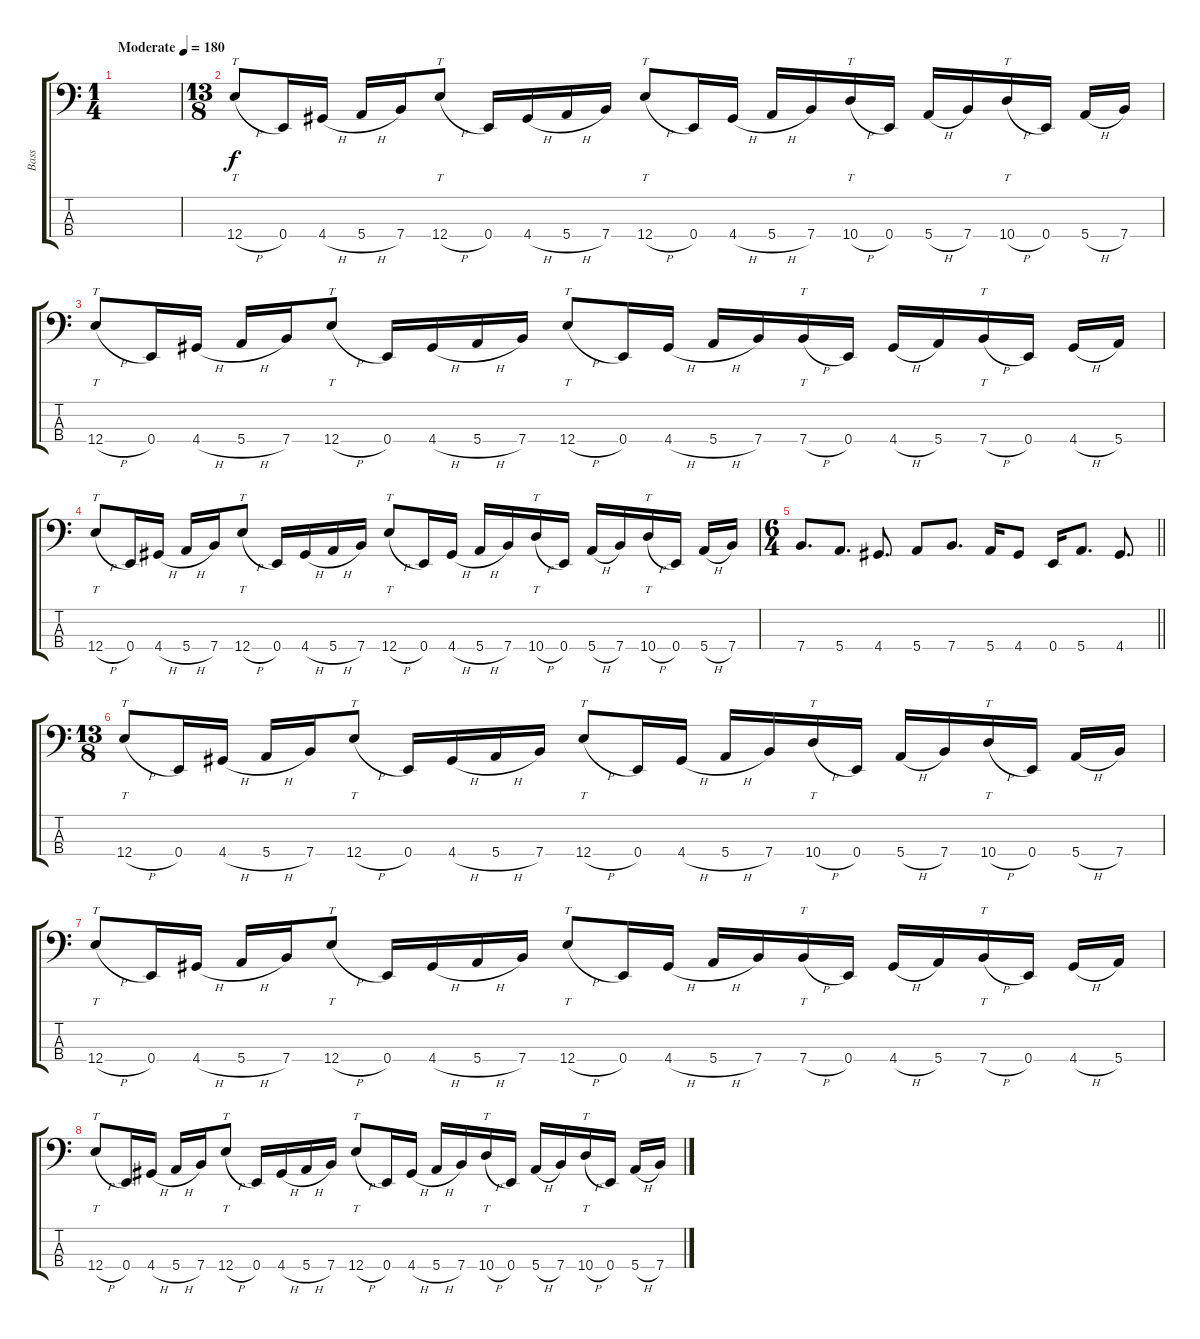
\track ("Bass" "Bass") {instrument slapbass2}
\staff {score tabs}
\tuning (G2 D2 A1 E1) {hide}
\ts (1 4)
\tempo (180 "Moderate")
\clef f4
\ks c
|
\ts (13 8)
12.4{h}.8{tt} 0.4.16 4.4{h}.16 5.4{h}.16 7.4.16 12.4{h}.8{tt} 0.4.16 4.4{h}.16 5.4{h}.16 7.4.16 12.4{h}.8{tt} 0.4.16 4.4{h}.16 5.4{h}.16 7.4.16 10.4{h}.16{tt} 0.4.16 5.4{h}.16 7.4.16 10.4{h}.16{tt} 0.4.16 5.4{h}.16 7.4.16 |
12.4{h}.8{tt} 0.4.16 4.4{h}.16 5.4{h}.16 7.4.16 12.4{h}.8{tt} 0.4.16 4.4{h}.16 5.4{h}.16 7.4.16 12.4{h}.8{tt} 0.4.16 4.4{h}.16 5.4{h}.16 7.4.16 7.4{h}.16{tt} 0.4.16 4.4{h}.16 5.4.16 7.4{h}.16{tt} 0.4.16 4.4{h}.16 5.4.16 |
12.4{h}.8{tt} 0.4.16 4.4{h}.16 5.4{h}.16 7.4.16 12.4{h}.8{tt} 0.4.16 4.4{h}.16 5.4{h}.16 7.4.16 12.4{h}.8{tt} 0.4.16 4.4{h}.16 5.4{h}.16 7.4.16 10.4{h}.16{tt} 0.4.16 5.4{h}.16 7.4.16 10.4{h}.16{tt} 0.4.16 5.4{h}.16 7.4.16 |
\ts (6 4)
\barLineRight lightlight
7.4.8{d} 5.4.8{d} 4.4.8{d} 5.4.8 7.4.8{d} 5.4.16 4.4.8 0.4.16 5.4.8{d} 4.4.8{d} |
\ts (13 8)
12.4{h}.8{tt} 0.4.16 4.4{h}.16 5.4{h}.16 7.4.16 12.4{h}.8{tt} 0.4.16 4.4{h}.16 5.4{h}.16 7.4.16 12.4{h}.8{tt} 0.4.16 4.4{h}.16 5.4{h}.16 7.4.16 10.4{h}.16{tt} 0.4.16 5.4{h}.16 7.4.16 10.4{h}.16{tt} 0.4.16 5.4{h}.16 7.4.16 |
12.4{h}.8{tt} 0.4.16 4.4{h}.16 5.4{h}.16 7.4.16 12.4{h}.8{tt} 0.4.16 4.4{h}.16 5.4{h}.16 7.4.16 12.4{h}.8{tt} 0.4.16 4.4{h}.16 5.4{h}.16 7.4.16 7.4{h}.16{tt} 0.4.16 4.4{h}.16 5.4.16 7.4{h}.16{tt} 0.4.16 4.4{h}.16 5.4.16 |
12.4{h}.8{tt} 0.4.16 4.4{h}.16 5.4{h}.16 7.4.16 12.4{h}.8{tt} 0.4.16 4.4{h}.16 5.4{h}.16 7.4.16 12.4{h}.8{tt} 0.4.16 4.4{h}.16 5.4{h}.16 7.4.16 10.4{h}.16{tt} 0.4.16 5.4{h}.16 7.4.16 10.4{h}.16{tt} 0.4.16 5.4{h}.16 7.4.16
